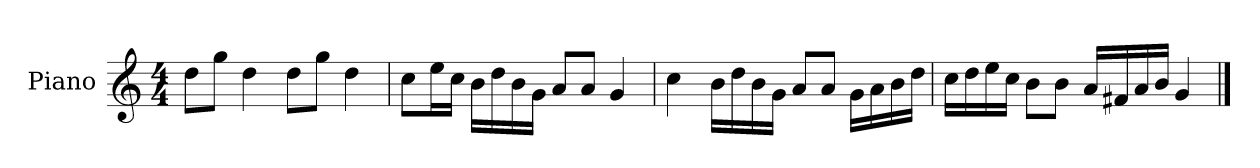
**kern
*part1
*staff1
*I"Piano
*I'P-no
*clefG2
*k[]
*M4/4
*MM90
=1
8dd\L
8gg\J
4dd\
8dd\L
8gg\J
4dd\
=2
8cc\L
16ee\L
16cc\JJ
16b\LL
16dd\
16b\
16g\JJ
8a/L
8a/J
4g/
=3
4cc\
16b\LL
16dd\
16b\
16g\JJ
8a/L
8a/J
16g\LL
16a\
16b\
16dd\JJ
=4
16cc\LL
16dd\
16ee\
16cc\JJ
8b\L
8b\J
16a/LL
16f#X/
16a/
16b/JJ
4g/
==
*-
